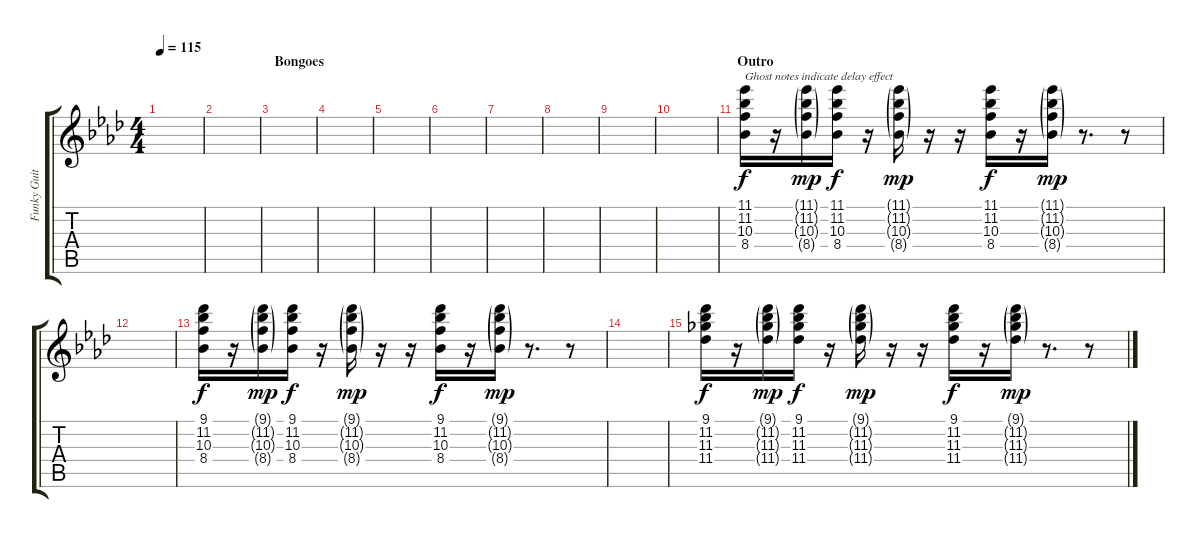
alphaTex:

\track ("Funky Guitar (Right)" "Funky Guit") {instrument electricguitarclean}
\staff {score tabs}
\tuning (E4 B3 G3 D3 A2 E2) {hide}
\ts (4 4)
\tempo 115
\clef g2
\ks ab
|
|
\section ("" "Bongoes")
|
|
|
|
|
|
|
|
\section ("" "Outro")
(11.1 11.2 10.3 8.4).16{txt "Ghost notes indicate delay effect" dy f} r.16 (11.1{g} 11.2{g} 10.3{g} 8.4{g}).16{dy mp} (11.1 11.2 10.3 8.4).16{dy f} r.16 (11.1{g} 11.2{g} 10.3{g} 8.4{g}).16{dy mp} r.16 r.16 (11.1 11.2 10.3 8.4).16{dy f} r.16 (11.1{g} 11.2{g} 10.3{g} 8.4{g}).16{dy mp} r.8{d} r.8 |
|
(9.1 11.2 10.3 8.4).16{dy f} r.16 (9.1{g} 11.2{g} 10.3{g} 8.4{g}).16{dy mp} (9.1 11.2 10.3 8.4).16{dy f} r.16 (9.1{g} 11.2{g} 10.3{g} 8.4{g}).16{dy mp} r.16 r.16 (9.1 11.2 10.3 8.4).16{dy f} r.16 (9.1{g} 11.2{g} 10.3{g} 8.4{g}).16{dy mp} r.8{d} r.8 |
|
(9.1 11.2 11.3 11.4).16{dy f} r.16 (9.1{g} 11.2{g} 11.3{g} 11.4{g}).16{dy mp} (9.1 11.2 11.3 11.4).16{dy f} r.16 (9.1{g} 11.2{g} 11.3{g} 11.4{g}).16{dy mp} r.16 r.16 (9.1 11.2 11.3 11.4).16{dy f} r.16 (9.1{g} 11.2{g} 11.3{g} 11.4{g}).16{dy mp} r.8{d} r.8
